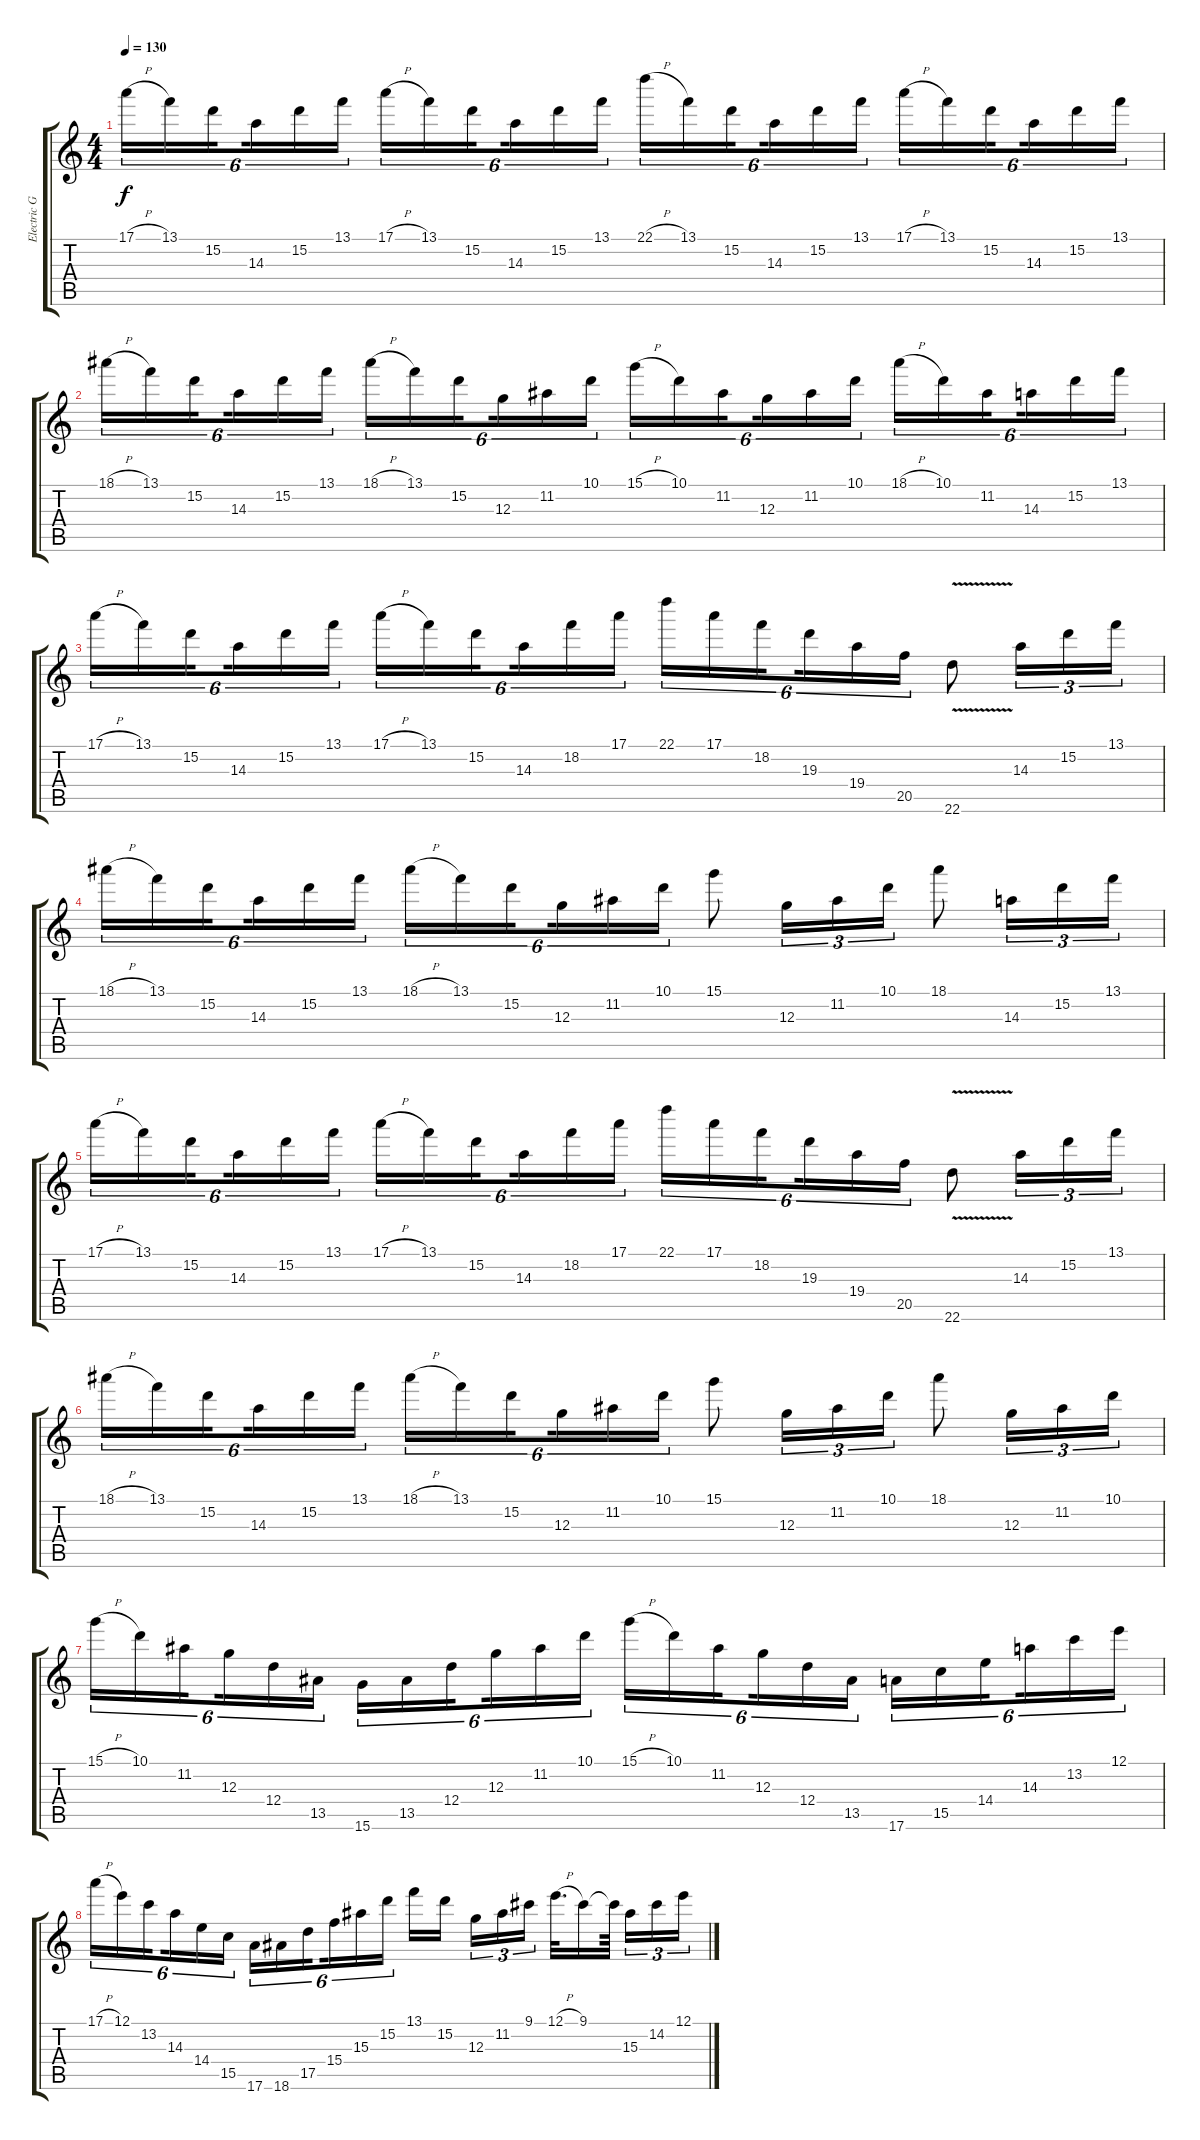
\track ("Electric Guitar" "Electric G") {instrument distortionguitar}
\staff {score tabs}
\tuning (E4 B3 G3 D3 A2 E2) {hide}
\ts (4 4)
\tempo 130
\clef g2
\ks c
17.1{h}.16{tu (6 4) dy f} 13.1.16{tu (6 4)} 15.2.16{tu (6 4) beam splitsecondary} 14.3.16{tu (6 4)} 15.2.16{tu (6 4)} 13.1.16{tu (6 4)} 17.1{h}.16{tu (6 4)} 13.1.16{tu (6 4)} 15.2.16{tu (6 4) beam splitsecondary} 14.3.16{tu (6 4)} 15.2.16{tu (6 4)} 13.1.16{tu (6 4)} 22.1{h}.16{tu (6 4)} 13.1.16{tu (6 4)} 15.2.16{tu (6 4) beam splitsecondary} 14.3.16{tu (6 4)} 15.2.16{tu (6 4)} 13.1.16{tu (6 4)} 17.1{h}.16{tu (6 4)} 13.1.16{tu (6 4)} 15.2.16{tu (6 4) beam splitsecondary} 14.3.16{tu (6 4)} 15.2.16{tu (6 4)} 13.1.16{tu (6 4)} |
18.1{h}.16{tu (6 4)} 13.1.16{tu (6 4)} 15.2.16{tu (6 4) beam splitsecondary} 14.3.16{tu (6 4)} 15.2.16{tu (6 4)} 13.1.16{tu (6 4)} 18.1{h}.16{tu (6 4)} 13.1.16{tu (6 4)} 15.2.16{tu (6 4) beam splitsecondary} 12.3.16{tu (6 4)} 11.2.16{tu (6 4)} 10.1.16{tu (6 4)} 15.1{h}.16{tu (6 4)} 10.1.16{tu (6 4)} 11.2.16{tu (6 4) beam splitsecondary} 12.3.16{tu (6 4)} 11.2.16{tu (6 4)} 10.1.16{tu (6 4)} 18.1{h}.16{tu (6 4)} 10.1.16{tu (6 4)} 11.2.16{tu (6 4) beam splitsecondary} 14.3.16{tu (6 4)} 15.2.16{tu (6 4)} 13.1.16{tu (6 4)} |
17.1{h}.16{tu (6 4)} 13.1.16{tu (6 4)} 15.2.16{tu (6 4) beam splitsecondary} 14.3.16{tu (6 4)} 15.2.16{tu (6 4)} 13.1.16{tu (6 4)} 17.1{h}.16{tu (6 4)} 13.1.16{tu (6 4)} 15.2.16{tu (6 4) beam splitsecondary} 14.3.16{tu (6 4)} 18.2.16{tu (6 4)} 17.1.16{tu (6 4)} 22.1.16{tu (6 4)} 17.1.16{tu (6 4)} 18.2.16{tu (6 4) beam splitsecondary} 19.3.16{tu (6 4)} 19.4.16{tu (6 4)} 20.5.16{tu (6 4)} 22.6{v}.8 14.3.16{tu (3 2)} 15.2.16{tu (3 2)} 13.1.16{tu (3 2)} |
18.1{h}.16{tu (6 4)} 13.1.16{tu (6 4)} 15.2.16{tu (6 4) beam splitsecondary} 14.3.16{tu (6 4)} 15.2.16{tu (6 4)} 13.1.16{tu (6 4)} 18.1{h}.16{tu (6 4)} 13.1.16{tu (6 4)} 15.2.16{tu (6 4) beam splitsecondary} 12.3.16{tu (6 4)} 11.2.16{tu (6 4)} 10.1.16{tu (6 4)} 15.1.8 12.3.16{tu (3 2)} 11.2.16{tu (3 2)} 10.1.16{tu (3 2)} 18.1.8 14.3.16{tu (3 2)} 15.2.16{tu (3 2)} 13.1.16{tu (3 2)} |
17.1{h}.16{tu (6 4)} 13.1.16{tu (6 4)} 15.2.16{tu (6 4) beam splitsecondary} 14.3.16{tu (6 4)} 15.2.16{tu (6 4)} 13.1.16{tu (6 4)} 17.1{h}.16{tu (6 4)} 13.1.16{tu (6 4)} 15.2.16{tu (6 4) beam splitsecondary} 14.3.16{tu (6 4)} 18.2.16{tu (6 4)} 17.1.16{tu (6 4)} 22.1.16{tu (6 4)} 17.1.16{tu (6 4)} 18.2.16{tu (6 4) beam splitsecondary} 19.3.16{tu (6 4)} 19.4.16{tu (6 4)} 20.5.16{tu (6 4)} 22.6{v}.8 14.3.16{tu (3 2)} 15.2.16{tu (3 2)} 13.1.16{tu (3 2)} |
18.1{h}.16{tu (6 4)} 13.1.16{tu (6 4)} 15.2.16{tu (6 4) beam splitsecondary} 14.3.16{tu (6 4)} 15.2.16{tu (6 4)} 13.1.16{tu (6 4)} 18.1{h}.16{tu (6 4)} 13.1.16{tu (6 4)} 15.2.16{tu (6 4) beam splitsecondary} 12.3.16{tu (6 4)} 11.2.16{tu (6 4)} 10.1.16{tu (6 4)} 15.1.8 12.3.16{tu (3 2)} 11.2.16{tu (3 2)} 10.1.16{tu (3 2)} 18.1.8 12.3.16{tu (3 2)} 11.2.16{tu (3 2)} 10.1.16{tu (3 2)} |
15.1{h}.16{tu (6 4)} 10.1.16{tu (6 4)} 11.2.16{tu (6 4) beam splitsecondary} 12.3.16{tu (6 4)} 12.4.16{tu (6 4)} 13.5.16{tu (6 4)} 15.6.16{tu (6 4)} 13.5.16{tu (6 4)} 12.4.16{tu (6 4) beam splitsecondary} 12.3.16{tu (6 4)} 11.2.16{tu (6 4)} 10.1.16{tu (6 4)} 15.1{h}.16{tu (6 4)} 10.1.16{tu (6 4)} 11.2.16{tu (6 4) beam splitsecondary} 12.3.16{tu (6 4)} 12.4.16{tu (6 4)} 13.5.16{tu (6 4)} 17.6.16{tu (6 4)} 15.5.16{tu (6 4)} 14.4.16{tu (6 4) beam splitsecondary} 14.3.16{tu (6 4)} 13.2.16{tu (6 4)} 12.1.16{tu (6 4)} |
17.1{h}.16{tu (6 4)} 12.1.16{tu (6 4)} 13.2.16{tu (6 4) beam splitsecondary} 14.3.16{tu (6 4)} 14.4.16{tu (6 4)} 15.5.16{tu (6 4)} 17.6.16{tu (6 4)} 18.6.16{tu (6 4)} 17.5.16{tu (6 4) beam splitsecondary} 15.4.16{tu (6 4)} 15.3.16{tu (6 4)} 15.2.16{tu (6 4)} 13.1.16 15.2.16{beam splitsecondary} 12.3.16{tu (3 2)} 11.2.16{tu (3 2)} 9.1.16{tu (3 2)} 12.1{h}.32{d} 9.1.16 9.1{t}.64{beam splitsecondary} 15.3.16{tu (3 2)} 14.2.16{tu (3 2)} 12.1.16{tu (3 2)}
